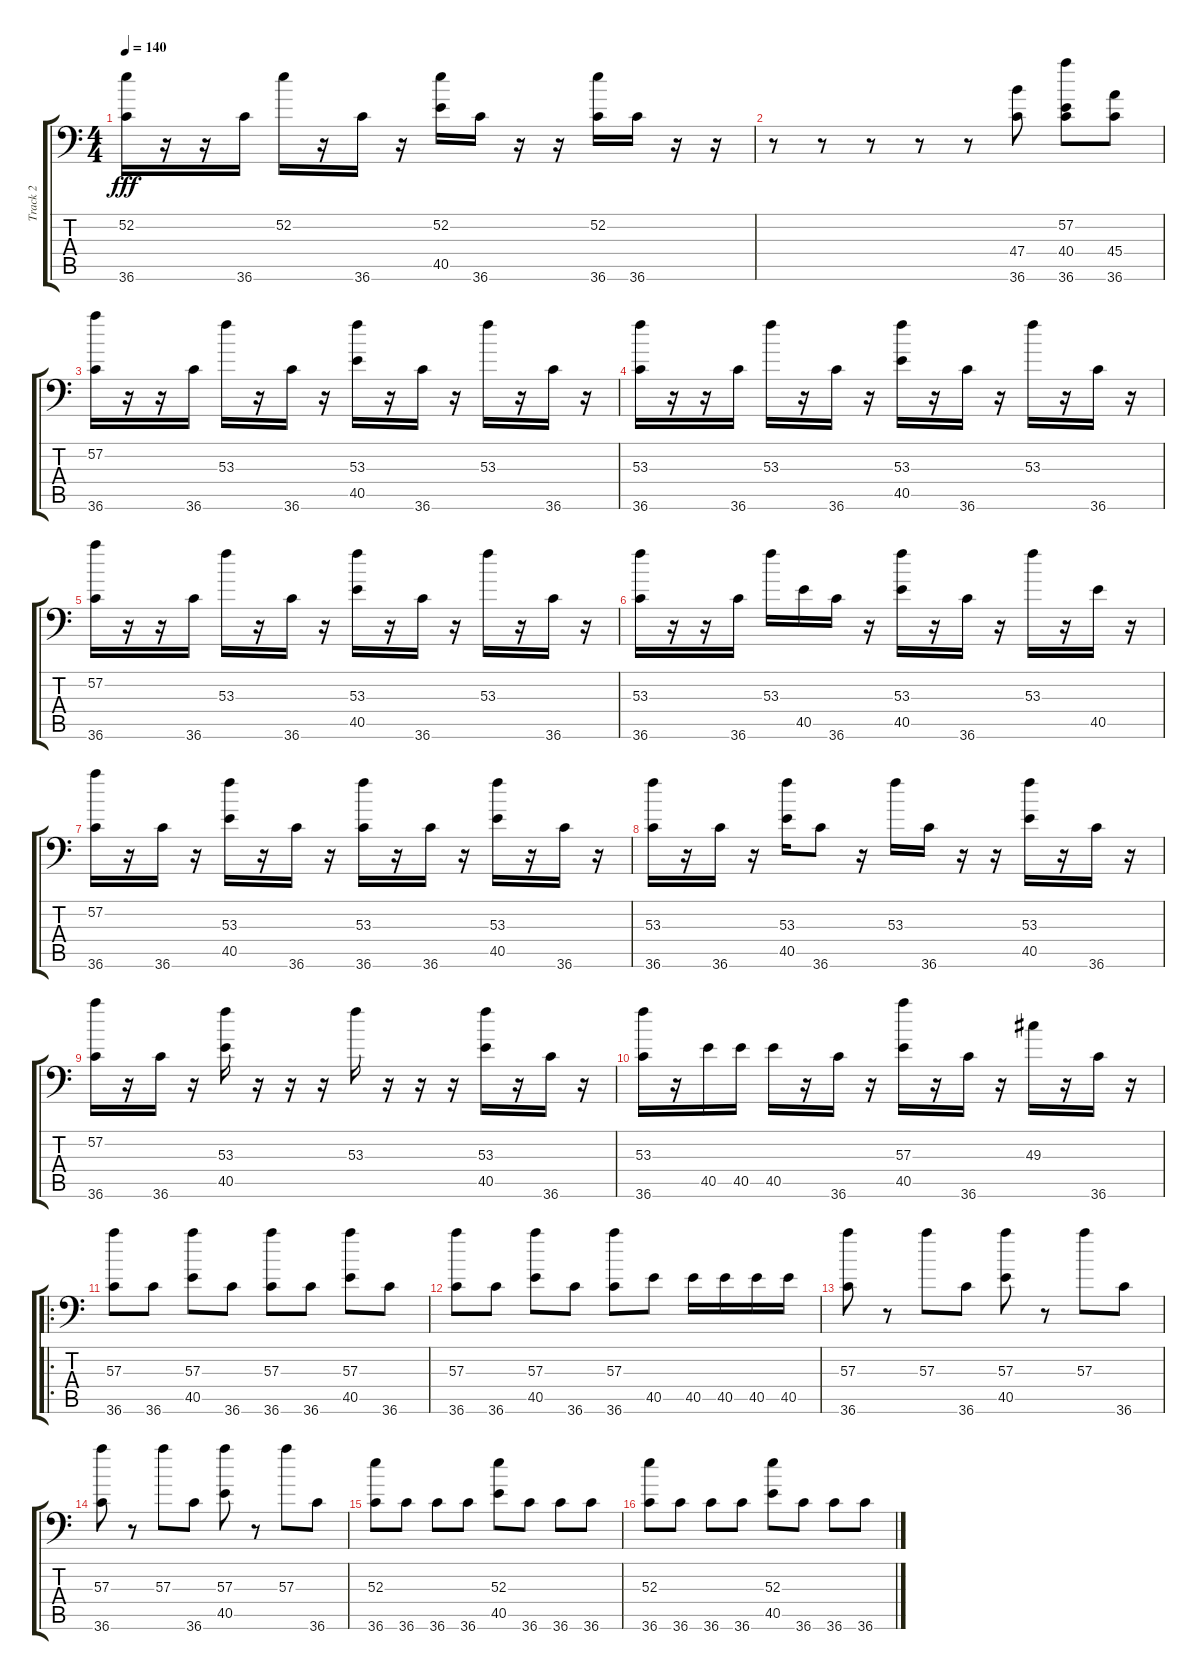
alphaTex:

\track ("Track 2" "Track 2") {instrument acousticgrandpiano}
\staff {score tabs}
\tuning (C-1 C-1 C-1 C-1 C-1 C-1) {hide}
\ts (4 4)
\tempo 140
\clef f4
\ks c
(52.2 36.6).16{dy fff} r.16 r.16 36.6.16 52.2.16 r.16 36.6.16 r.16 (52.2 40.5).16 36.6.16 r.16 r.16 (52.2 36.6).16 36.6.16 r.16 r.16 |
r.8 r.8 r.8 r.8 r.8 (47.4 36.6).8 (57.2 40.4 36.6).8 (45.4 36.6).8 |
(57.2 36.6).16 r.16 r.16 36.6.16 53.3.16 r.16 36.6.16 r.16 (53.3 40.5).16 r.16 36.6.16 r.16 53.3.16 r.16 36.6.16 r.16 |
(53.3 36.6).16 r.16 r.16 36.6.16 53.3.16 r.16 36.6.16 r.16 (53.3 40.5).16 r.16 36.6.16 r.16 53.3.16 r.16 36.6.16 r.16 |
(57.2 36.6).16 r.16 r.16 36.6.16 53.3.16 r.16 36.6.16 r.16 (53.3 40.5).16 r.16 36.6.16 r.16 53.3.16 r.16 36.6.16 r.16 |
(53.3 36.6).16 r.16 r.16 36.6.16 53.3.16 40.5.16 36.6.16 r.16 (53.3 40.5).16 r.16 36.6.16 r.16 53.3.16 r.16 40.5.16 r.16 |
(57.2 36.6).16 r.16 36.6.16 r.16 (53.3 40.5).16 r.16 36.6.16 r.16 (53.3 36.6).16 r.16 36.6.16 r.16 (53.3 40.5).16 r.16 36.6.16 r.16 |
(53.3 36.6).16 r.16 36.6.16 r.16 (53.3 40.5).16 36.6.8 r.16 53.3.16 36.6.16 r.16 r.16 (53.3 40.5).16 r.16 36.6.16 r.16 |
(57.2 36.6).16 r.16 36.6.16 r.16 (53.3 40.5).16 r.16 r.16 r.16 53.3.16 r.16 r.16 r.16 (53.3 40.5).16 r.16 36.6.16 r.16 |
(53.3 36.6).16 r.16 40.5.16 40.5.16 40.5.16 r.16 36.6.16 r.16 (57.3 40.5).16 r.16 36.6.16 r.16 49.3.16 r.16 36.6.16 r.16 |
\ro
(57.3 36.6).8 36.6.8 (57.3 40.5).8 36.6.8 (57.3 36.6).8 36.6.8 (57.3 40.5).8 36.6.8 |
(57.3 36.6).8 36.6.8 (57.3 40.5).8 36.6.8 (57.3 36.6).8 40.5.8 40.5.16 40.5.16 40.5.16 40.5.16 |
(57.3 36.6).8 r.8 57.3.8 36.6.8 (57.3 40.5).8 r.8 57.3.8 36.6.8 |
(57.3 36.6).8 r.8 57.3.8 36.6.8 (57.3 40.5).8 r.8 57.3.8 36.6.8 |
(52.3 36.6).8 36.6.8 36.6.8 36.6.8 (52.3 40.5).8 36.6.8 36.6.8 36.6.8 |
(52.3 36.6).8 36.6.8 36.6.8 36.6.8 (52.3 40.5).8 36.6.8 36.6.8 36.6.8
